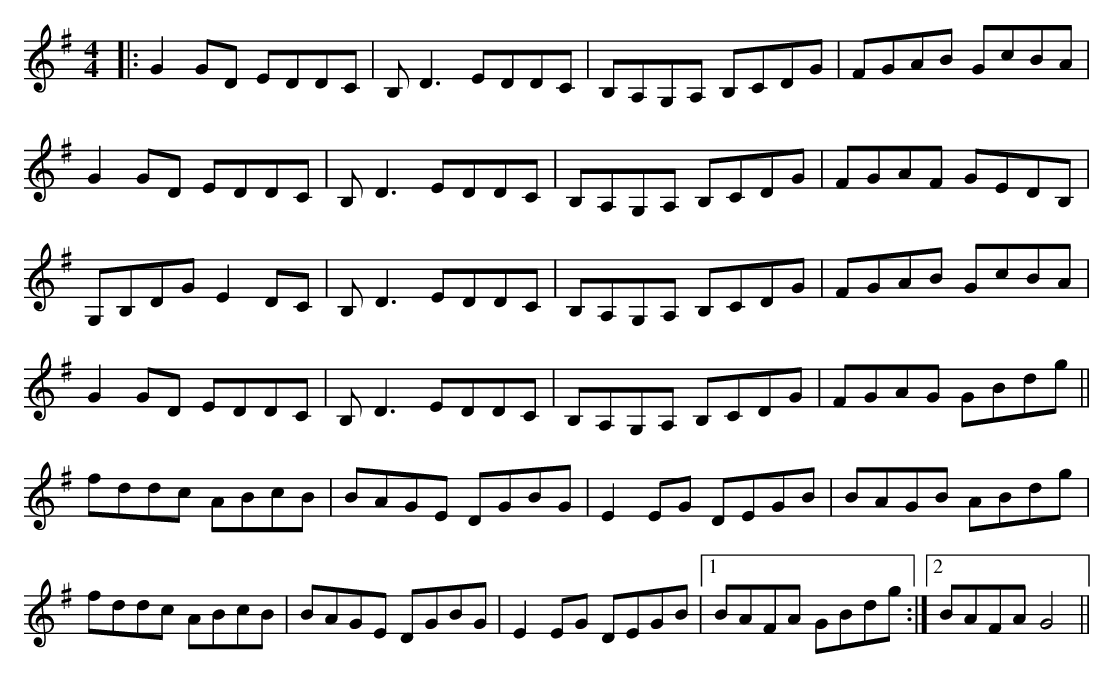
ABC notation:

X:1
M:4/4
K:G
|:G2GD EDDC|B,D3 EDDC|B,A,G,A, B,CDG|FGAB GcBA|
G2GD EDDC|B,D3 EDDC|B,A,G,A, B,CDG|FGAF GEDB,|
G,B,DG E2DC|B,D3 EDDC|B,A,G,A, B,CDG|FGAB GcBA|
G2GD EDDC|B,D3 EDDC|B,A,G,A, B,CDG|FGAG GBdg||
fddc ABcB|BAGE DGBG|E2EG DEGB|BAGB ABdg|
fddc ABcB|BAGE DGBG|E2EG DEGB|1 BAFA GBdg:|2 BAFA G4||
